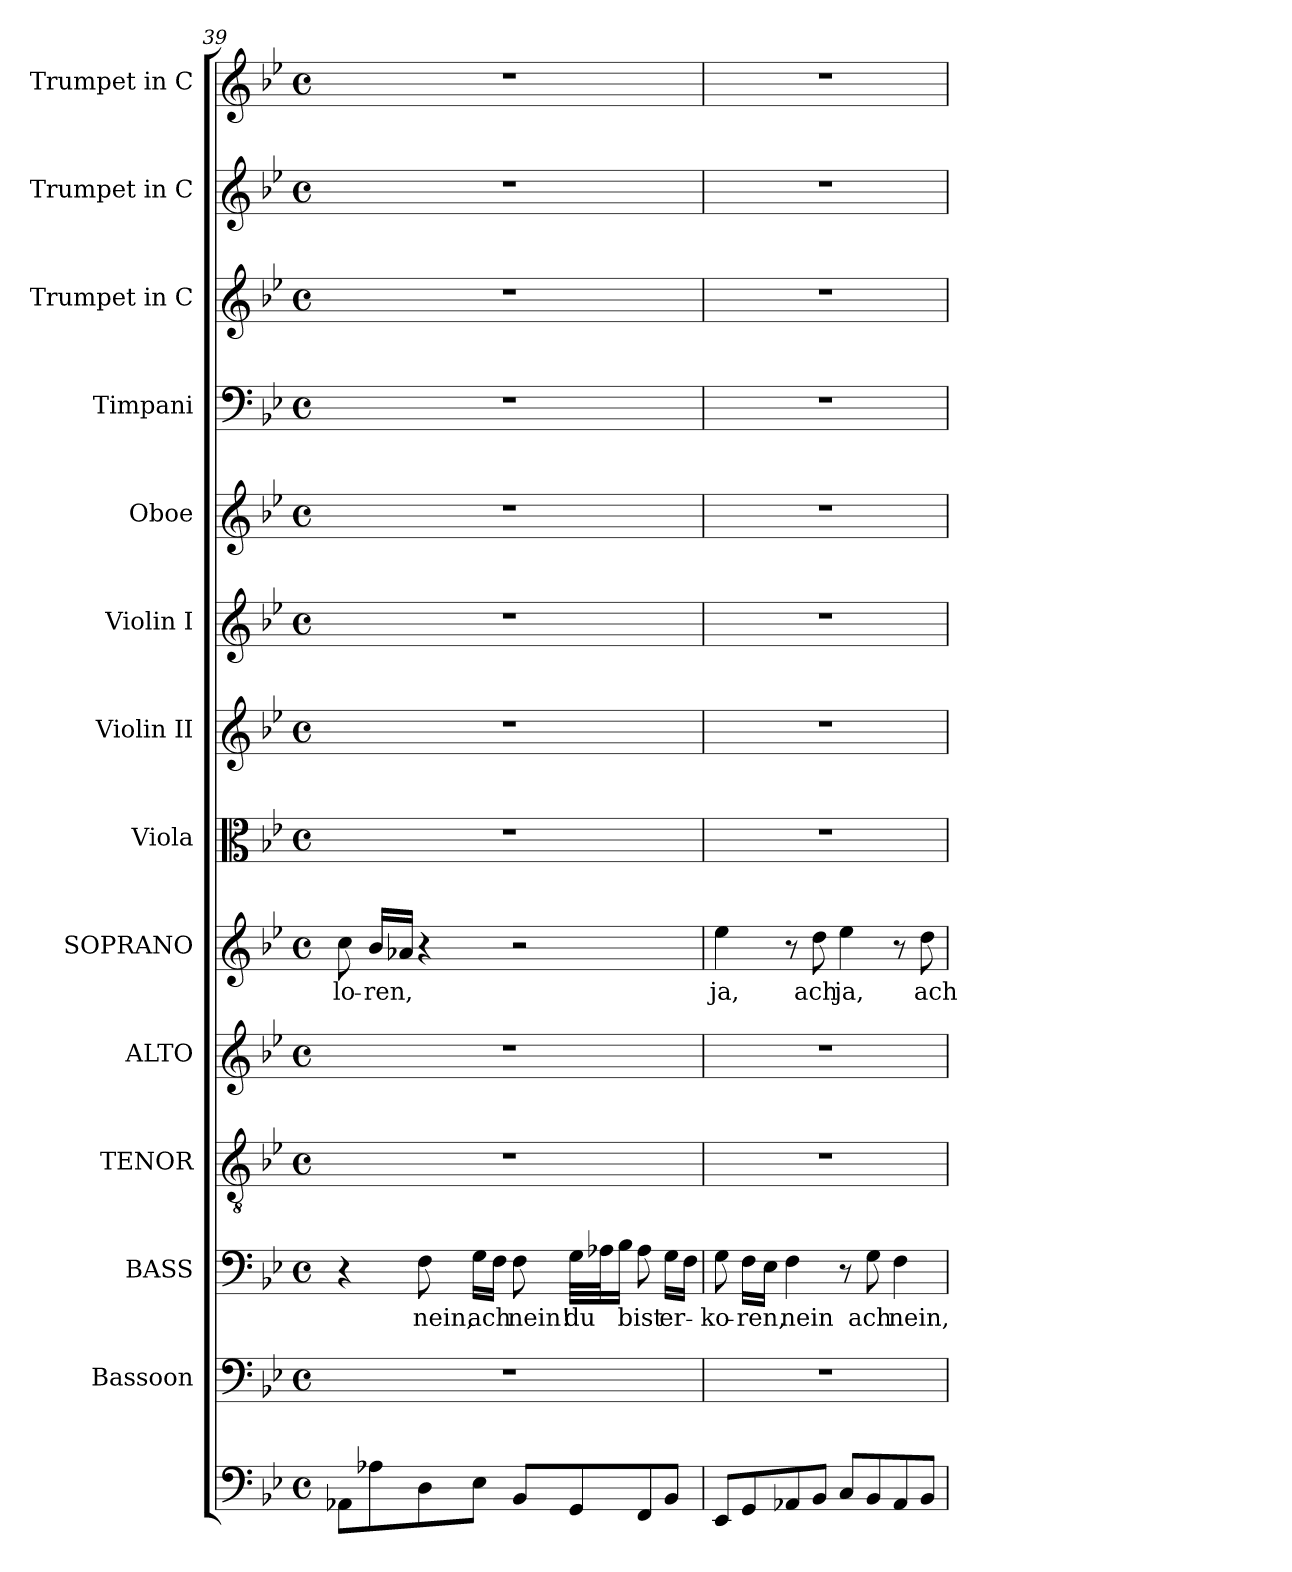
**kern	**kern	**kern	**text	**kern	**kern	**kern	**text	**kern	**kern	**kern	**kern	**kern	**kern	**kern	**kern
*part14	*part13	*part12	*part12	*part11	*part10	*part9	*part9	*part8	*part7	*part6	*part5	*part4	*part3	*part2	*part1
*staff14	*staff13	*staff12	*staff12	*staff11	*staff10	*staff9	*staff9	*staff8	*staff7	*staff6	*staff5	*staff4	*staff3	*staff2	*staff1
*	*I"Bassoon	*I"BASS	*	*I"TENOR	*I"ALTO	*I"SOPRANO	*	*I"Viola	*I"Violin II	*I"Violin I	*I"Oboe	*I"Timpani	*I"Trumpet in C	*I"Trumpet in C	*I"Trumpet in C
*	*	*	*	*	*I'Alto	*I'Soprano	*	*I'Viola	*I'Violin II	*I'Violin I	*I'Oboe	*I'Timp.	*	*	*
*clefF4	*clefF4	*clefF4	*	*clefGv2	*clefG2	*clefG2	*	*clefC3	*clefG2	*clefG2	*clefG2	*clefF4	*clefG2	*clefG2	*clefG2
*	*	*	*	*ITrd7c12	*	*	*	*	*	*	*	*	*	*	*
*k[b-e-]	*k[b-e-]	*k[b-e-]	*	*k[b-e-]	*k[b-e-]	*k[b-e-]	*	*k[b-e-]	*k[b-e-]	*k[b-e-]	*k[b-e-]	*k[b-e-]	*k[b-e-]	*k[b-e-]	*k[b-e-]
*B-:	*B-:	*B-:	*	*B-:	*B-:	*B-:	*	*B-:	*B-:	*B-:	*B-:	*B-:	*B-:	*B-:	*B-:
*M4/4	*M4/4	*M4/4	*	*M4/4	*M4/4	*M4/4	*	*M4/4	*M4/4	*M4/4	*M4/4	*M4/4	*M4/4	*M4/4	*M4/4
*met(c)	*met(c)	*met(c)	*	*met(c)	*met(c)	*met(c)	*	*met(c)	*met(c)	*met(c)	*met(c)	*met(c)	*met(c)	*met(c)	*met(c)
=39	=39	=39	=39	=39	=39	=39	=39	=39	=39	=39	=39	=39	=39	=39	=39
!	!	!	!	!	!	!	!LO:LY:b:color=#000000	!	!	!	!	!	!	!	!
8AA-Xi\L	1r	4r	.	1r	1r	8cci\	-lo-	1r	1r	1r	1r	1r	1r	1r	1r
!	!	!	!	!	!	!	!LO:LY:b:color=#000000	!	!	!	!	!	!	!	!
8A-Xi\	.	.	.	.	.	16b-i/LL	-ren,	.	.	.	.	.	.	.	.
.	.	.	.	.	.	16a-Xi/JJ	.	.	.	.	.	.	.	.	.
!	!	!	!LO:LY:b:color=#000000	!	!	!	!	!	!	!	!	!	!	!	!
8Di\	.	8Fi\	nein,	.	.	4r	.	.	.	.	.	.	.	.	.
!	!	!	!LO:LY:b:color=#000000	!	!	!	!	!	!	!	!	!	!	!	!
8E-i\J	.	16Gi\LL	ach	.	.	.	.	.	.	.	.	.	.	.	.
.	.	16Fi\JJ	.	.	.	.	.	.	.	.	.	.	.	.	.
!	!	!	!LO:LY:b:color=#000000	!	!	!	!	!	!	!	!	!	!	!	!
8BB-i/L	.	8Fi\	nein!	.	.	2r	.	.	.	.	.	.	.	.	.
!	!	!	!LO:LY:b:color=#000000	!	!	!	!	!	!	!	!	!	!	!	!
8GGi/	.	32Gi\LLL	du	.	.	.	.	.	.	.	.	.	.	.	.
.	.	32A-Xi\J	.	.	.	.	.	.	.	.	.	.	.	.	.
.	.	16B-i\JJ	.	.	.	.	.	.	.	.	.	.	.	.	.
!	!	!	!LO:LY:b:color=#000000	!	!	!	!	!	!	!	!	!	!	!	!
8FFi/	.	8A-i\	bist	.	.	.	.	.	.	.	.	.	.	.	.
!	!	!	!LO:LY:b:color=#000000	!	!	!	!	!	!	!	!	!	!	!	!
8BB-i/J	.	16Gi\LL	er-	.	.	.	.	.	.	.	.	.	.	.	.
.	.	16Fi\JJ	.	.	.	.	.	.	.	.	.	.	.	.	.
=40	=40	=40	=40	=40	=40	=40	=40	=40	=40	=40	=40	=40	=40	=40	=40
!	!	!	!LO:LY:b:color=#000000	!	!	!	!	!	!	!	!	!	!	!	!
!	!	!	!	!	!	!	!LO:LY:b:color=#000000	!	!	!	!	!	!	!	!
8EE-i/L	1r	8Gi\	-ko-	1r	1r	4ee-i\	ja,	1r	1r	1r	1r	1r	1r	1r	1r
!	!	!	!LO:LY:b:color=#000000	!	!	!	!	!	!	!	!	!	!	!	!
8GGi/	.	16Fi\LL	-ren,	.	.	.	.	.	.	.	.	.	.	.	.
.	.	16E-i\JJ	.	.	.	.	.	.	.	.	.	.	.	.	.
!	!	!	!LO:LY:b:color=#000000	!	!	!	!	!	!	!	!	!	!	!	!
8AA-Xi/	.	4Fi\	nein	.	.	8r	.	.	.	.	.	.	.	.	.
!	!	!	!	!	!	!	!LO:LY:b:color=#000000	!	!	!	!	!	!	!	!
8BB-i/J	.	.	.	.	.	8ddi\	ach	.	.	.	.	.	.	.	.
!	!	!	!	!	!	!	!LO:LY:b:color=#000000	!	!	!	!	!	!	!	!
8Ci/L	.	8r	.	.	.	4ee-i\	ja,	.	.	.	.	.	.	.	.
!	!	!	!LO:LY:b:color=#000000	!	!	!	!	!	!	!	!	!	!	!	!
8BB-i/	.	8Gi\	ach	.	.	.	.	.	.	.	.	.	.	.	.
!	!	!	!LO:LY:b:color=#000000	!	!	!	!	!	!	!	!	!	!	!	!
8AA-i/	.	4Fi\	nein,	.	.	8r	.	.	.	.	.	.	.	.	.
!	!	!	!	!	!	!	!LO:LY:b:color=#000000	!	!	!	!	!	!	!	!
8BB-i/J	.	.	.	.	.	8ddi\	ach	.	.	.	.	.	.	.	.
=	=	=	=	=	=	=	=	=	=	=	=	=	=	=	=
*-	*-	*-	*-	*-	*-	*-	*-	*-	*-	*-	*-	*-	*-	*-	*-
